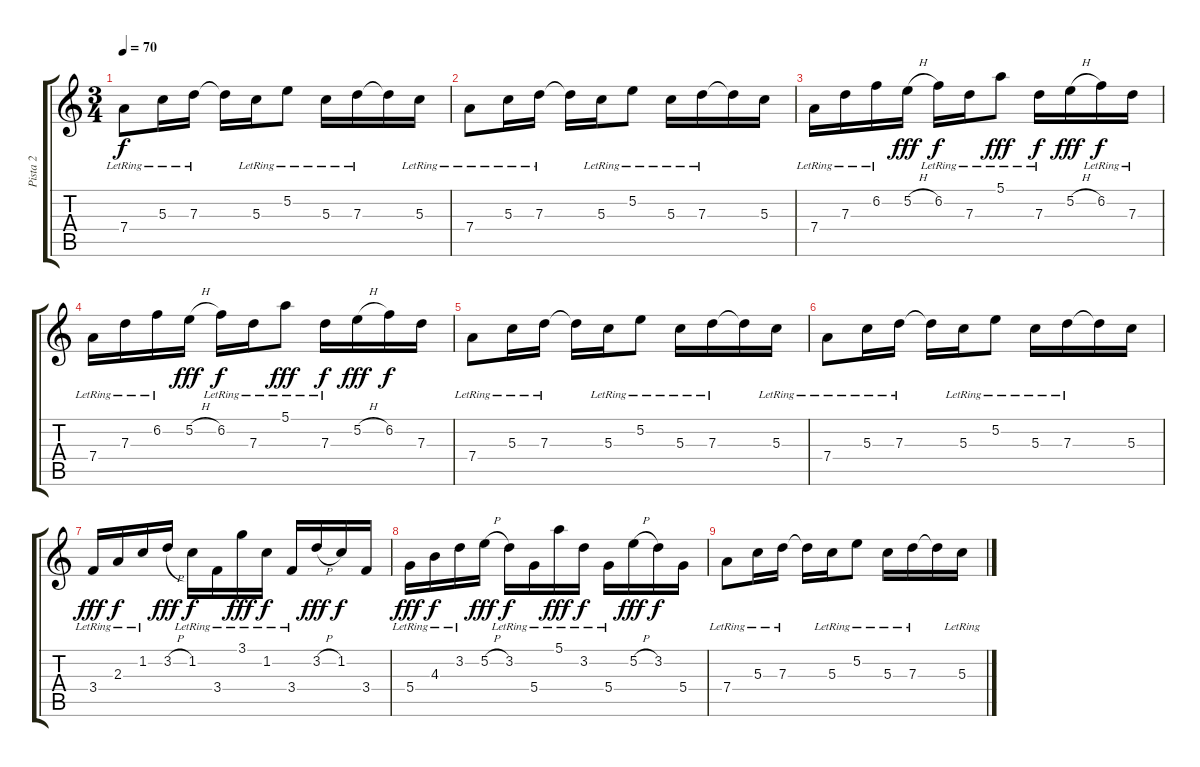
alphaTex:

\track ("Pista 2" "Pista 2") {instrument acousticguitarnylon}
\staff {score tabs}
\tuning (E4 B3 G3 D3 A2 E2) {hide}
\ts (3 4)
\tempo 70
\clef g2
\ks c
7.4{lr}.8{dy f} 5.3{lr}.16 7.3{lr}.16 7.3{t}.16 5.3{lr}.16 5.2{lr}.8 5.3{lr}.16 7.3{lr}.16 7.3{t}.16 5.3{lr}.16 |
7.4{lr}.8 5.3{lr}.16 7.3{lr}.16 7.3{t}.16 5.3{lr}.16 5.2{lr}.8 5.3{lr}.16 7.3{lr}.16 7.3{t}.16 5.3.16 |
7.4{lr}.16 7.3{lr}.16 6.2{lr}.16 5.2{h}.16{dy fff} 6.2{lr}.16{dy f} 7.3{lr}.16 5.1{lr}.8{dy fff} 7.3{lr}.16{dy f} 5.2{h}.16{dy fff} 6.2{lr}.16{dy f} 7.3{lr}.16 |
7.4{lr}.16 7.3{lr}.16 6.2{lr}.16 5.2{h}.16{dy fff} 6.2{lr}.16{dy f} 7.3{lr}.16 5.1{lr}.8{dy fff} 7.3{lr}.16{dy f} 5.2{h}.16{dy fff} 6.2.16{dy f} 7.3.16 |
7.4{lr}.8 5.3{lr}.16 7.3{lr}.16 7.3{t}.16 5.3{lr}.16 5.2{lr}.8 5.3{lr}.16 7.3{lr}.16 7.3{t}.16 5.3{lr}.16 |
7.4{lr}.8 5.3{lr}.16 7.3{lr}.16 7.3{t}.16 5.3{lr}.16 5.2{lr}.8 5.3{lr}.16 7.3{lr}.16 7.3{t}.16 5.3.16 |
3.4{lr}.16{dy fff} 2.3{lr}.16{dy f} 1.2{lr}.16 3.2{h}.16{dy fff} 1.2{lr}.16{dy f} 3.4{lr}.16 3.1{lr}.16{dy fff} 1.2{lr}.16{dy f} 3.4{lr}.16 3.2{h}.16{dy fff} 1.2.16{dy f} 3.4.16 |
5.4{lr}.16{dy fff} 4.3{lr}.16{dy f} 3.2{lr}.16 5.2{h}.16{dy fff} 3.2{lr}.16{dy f} 5.4{lr}.16 5.1{lr}.16{dy fff} 3.2{lr}.16{dy f} 5.4{lr}.16 5.2{h}.16{dy fff} 3.2.16{dy f} 5.4.16 |
7.4{lr}.8 5.3{lr}.16 7.3{lr}.16 7.3{t}.16 5.3{lr}.16 5.2{lr}.8 5.3{lr}.16 7.3{lr}.16 7.3{t}.16 5.3{lr}.16
